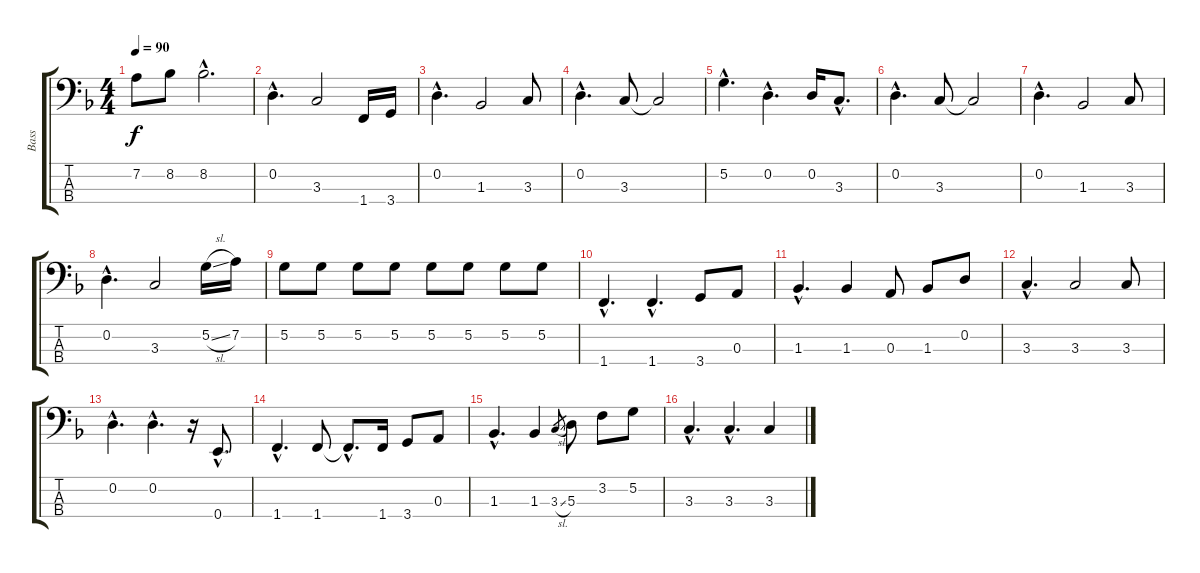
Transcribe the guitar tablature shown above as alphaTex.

\track ("Bass" "Bass") {instrument slapbass1}
\staff {score tabs}
\tuning (G2 D2 A1 E1) {hide}
\ts (4 4)
\tempo 90
\clef f4
\ks f
7.2{t}.8{dy f} 8.2.8 8.2{hac}.2{d} |
0.2{hac}.4{d} 3.3.2 1.4.16 3.4.16 |
0.2{hac}.4{d} 1.3.2 3.3.8 |
0.2{hac}.4{d} 3.3.8 3.3{t}.2 |
5.2{hac}.4{d} 0.2{hac}.4{d} 0.2.16 3.3{hac}.8{d} |
0.2{hac}.4{d} 3.3.8 3.3{t}.2 |
0.2{hac}.4{d} 1.3.2 3.3.8 |
0.2{hac}.4{d} 3.3.2 5.2{sl}.16 7.2.16 |
5.2.8 5.2.8 5.2.8 5.2.8 5.2.8 5.2.8 5.2.8 5.2.8 |
1.4{hac}.4{d} 1.4{hac}.4{d} 3.4.8 0.3.8 |
1.3{hac}.4{d} 1.3.4 0.3.8 1.3.8 0.2.8 |
3.3{hac}.4{d} 3.3.2 3.3.8 |
0.2{hac}.4{d} 0.2{hac}.4{d} r.16 0.4{hac}.8{d} |
1.4{hac}.4{d} 1.4.8 1.4{hac t}.8{d} 1.4.16 3.4.8 0.3.8 |
1.3{hac}.4{d} 1.3.4 3.3{sl}.8{gr} 5.3.8 3.2.8 5.2.8 |
3.3{hac}.4{d} 3.3{hac}.4{d} 3.3.4
